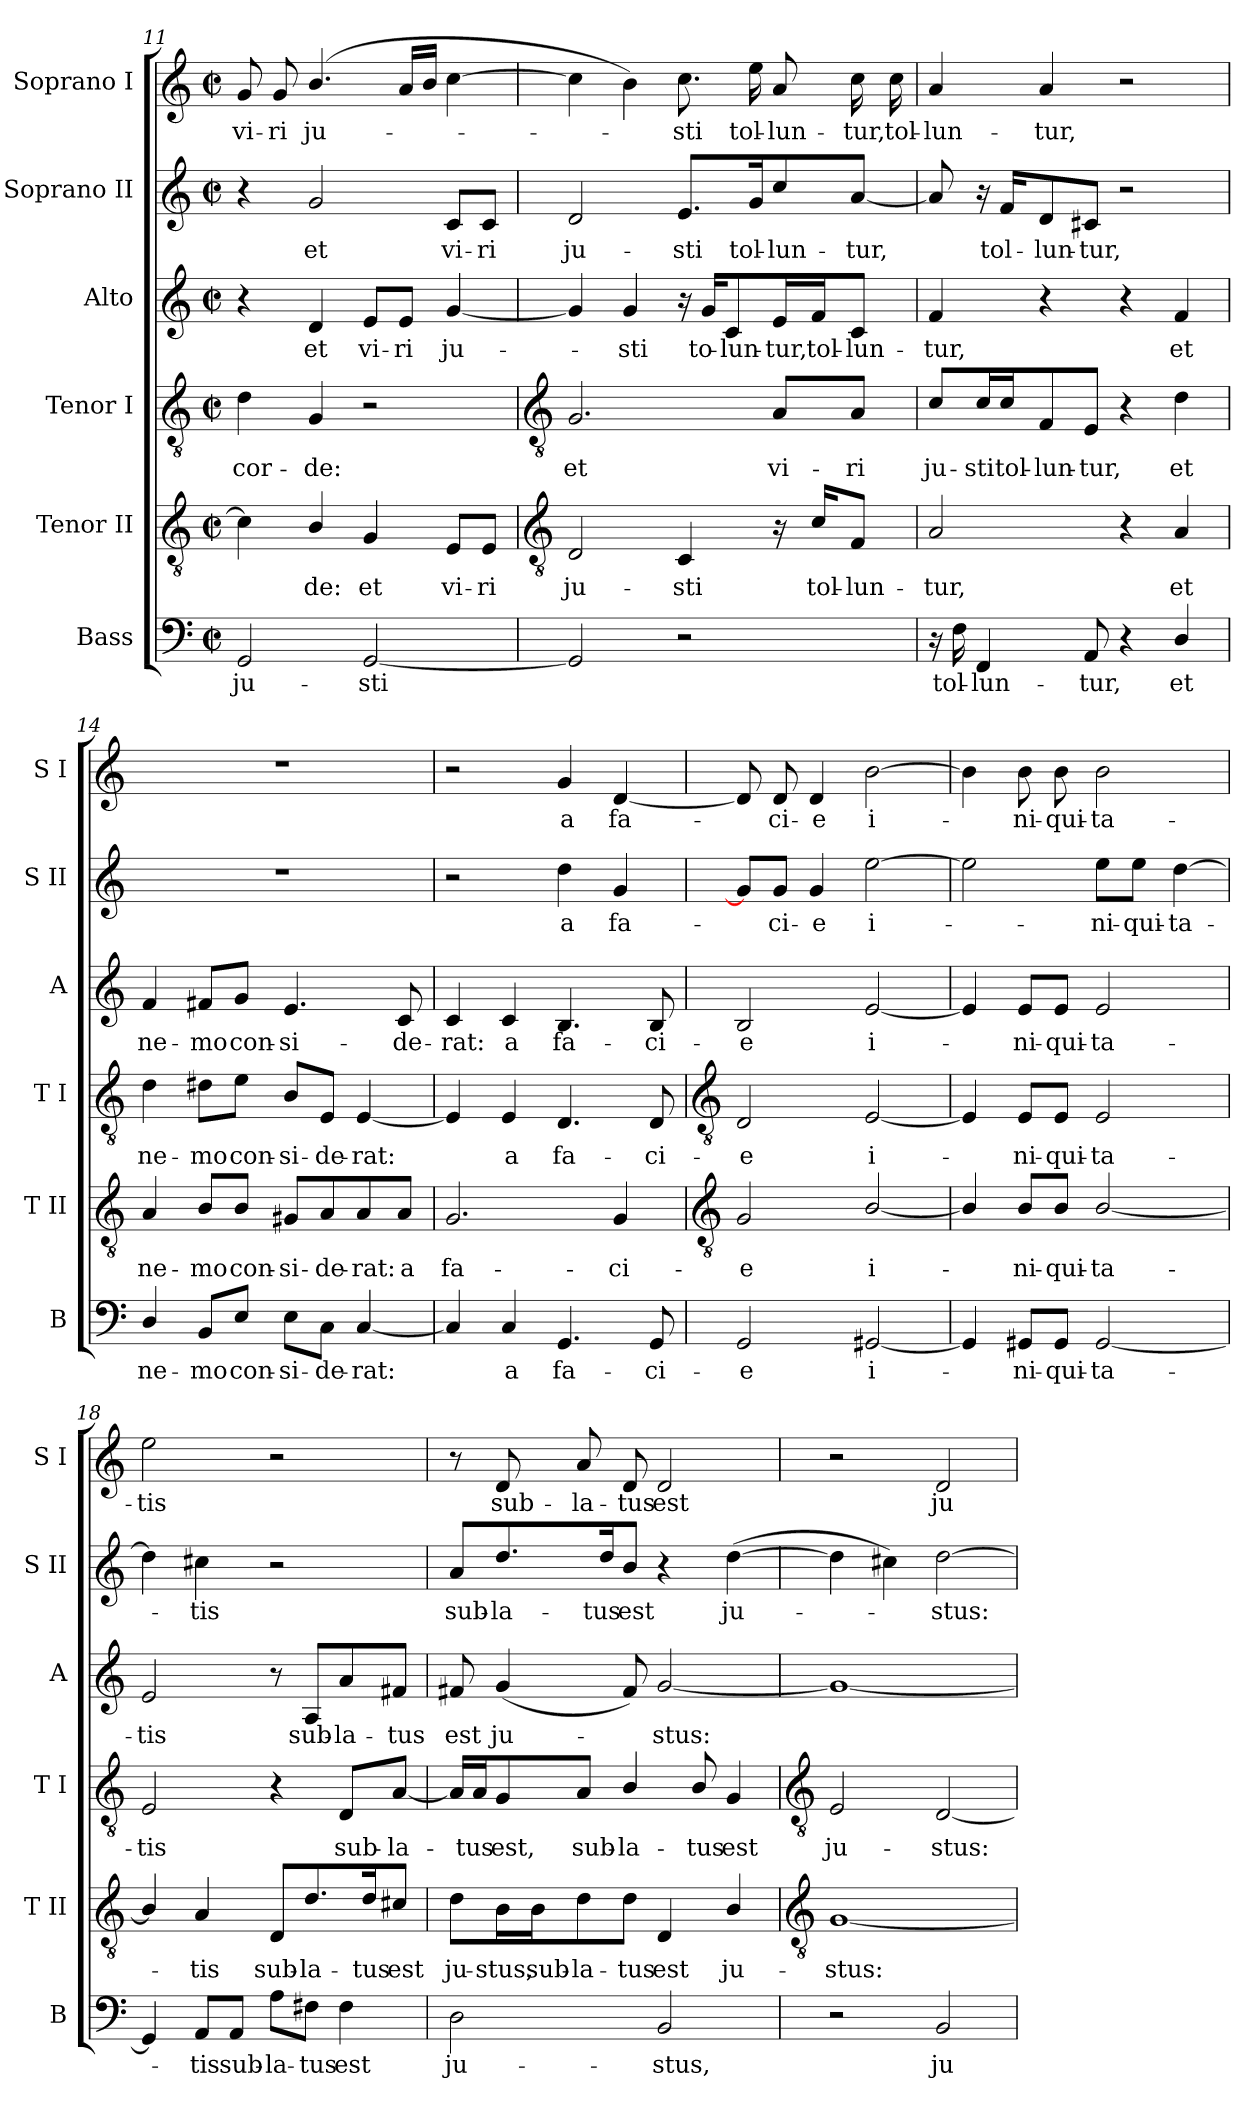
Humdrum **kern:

**kern	**text	**kern	**text	**kern	**text	**kern	**text	**kern	**text	**kern	**text
*part6	*part6	*part5	*part5	*part4	*part4	*part3	*part3	*part2	*part2	*part1	*part1
*staff6	*staff6	*staff5	*staff5	*staff4	*staff4	*staff3	*staff3	*staff2	*staff2	*staff1	*staff1
*I"Bass	*	*I"Tenor II	*	*I"Tenor I	*	*I"Alto	*	*I"Soprano II	*	*I"Soprano I	*
*I'B	*	*I'T II	*	*I'T I	*	*I'A	*	*I'S II	*	*I'S I	*
*clefF4	*	*clefGv2	*	*clefGv2	*	*clefG2	*	*clefG2	*	*clefG2	*
*k[]	*	*k[]	*	*k[]	*	*k[]	*	*k[]	*	*k[]	*
*C:	*	*C:	*	*C:	*	*C:	*	*C:	*	*C:	*
*M2/2	*	*M2/2	*	*M2/2	*	*M2/2	*	*M2/2	*	*M2/2	*
*met(c|)	*	*met(c|)	*	*met(c|)	*	*met(c|)	*	*met(c|)	*	*met(c|)	*
=11	=11	=11	=11	=11	=11	=11	=11	=11	=11	=11	=11
!	!LO:LY:b	!	!	!	!LO:LY:b	!	!	!	!	!	!LO:LY:b
2GG	ju-	4c]	.	4d	cor-	4r	.	4r	.	8g	vi-
!	!	!	!	!	!	!	!	!	!	!	!LO:LY:b
.	.	.	.	.	.	.	.	.	.	8g	-ri
!	!	!	!LO:LY:b	!	!LO:LY:b	!	!LO:LY:b	!	!LO:LY:b	!	!LO:LY:b
.	.	4B/	de:	4G	-de:	4d	et	2g	et	(>4.b/	ju-
!	!LO:LY:b	!	!LO:LY:b	!	!	!	!LO:LY:b	!	!	!	!
[2GG	-sti	4G	et	2r	.	8e/L	vi-	.	.	.	.
!	!	!	!	!	!	!	!LO:LY:b	!	!	!	!
.	.	.	.	.	.	8e/J	-ri	.	.	16aLL	.
.	.	.	.	.	.	.	.	.	.	16bJJ	.
!	!	!	!LO:LY:b	!	!	!	!LO:LY:b	!	!LO:LY:b	!	!
.	.	8E/L	vi-	.	.	[4g	ju-	8c/L	vi-	[4cc	.
!	!	!	!LO:LY:b	!	!	!	!	!	!LO:LY:b	!	!
.	.	8E/J	-ri	.	.	.	.	8c/J	-ri	.	.
!!LO:LB:g=z
=12	=12	=12	=12	=12	=12	=12	=12	=12	=12	=12	=12
*	*	*clefGv2	*	*clefGv2	*	*	*	*	*	*	*
!	!	!	!LO:LY:b	!	!LO:LY:b	!	!	!	!LO:LY:b	!	!
2GG]	.	2D	ju-	2.G	et	4g]	.	2d	ju-	4cc]	.
!	!	!	!	!	!	!	!LO:LY:b	!	!	!	!
.	.	.	.	.	.	4g	sti	.	.	4b)	.
!	!	!	!LO:LY:b	!	!	!	!	!	!LO:LY:b	!	!LO:LY:b
2r	.	4C	-sti	.	.	16r	.	8.e/L	-sti	8.cc	sti
!	!	!	!	!	!	!	!LO:LY:b	!	!	!	!
.	.	.	.	.	.	16g/KL	to-	.	.	.	.
!	!	!	!	!	!	!	!LO:LY:b	!	!	!	!
.	.	.	.	.	.	8c/	-lun-	.	.	.	.
!	!	!	!	!	!	!	!	!	!LO:LY:b	!	!LO:LY:b
.	.	.	.	.	.	.	.	16g/K	tol-	16ee	tol-
!	!	!	!	!	!LO:LY:b	!	!LO:LY:b	!	!LO:LY:b	!	!LO:LY:b
.	.	16r	.	8A/L	vi-	16e/L	-tur,	8cc/	-lun-	8a	-lun-
!	!	!	!LO:LY:b	!	!	!	!LO:LY:b	!	!	!	!
.	.	16c/KL	tol-	.	.	16f/J	tol-	.	.	.	.
!	!	!	!LO:LY:b	!	!LO:LY:b	!	!LO:LY:b	!	!LO:LY:b	!	!LO:LY:b
.	.	8F/J	-lun-	8A/J	-ri	8c/J	-lun-	[8a/J	-tur,	16cc	-tur,
!	!	!	!	!	!	!	!	!	!	!	!LO:LY:b
.	.	.	.	.	.	.	.	.	.	16cc	tol-
=13	=13	=13	=13	=13	=13	=13	=13	=13	=13	=13	=13
!	!	!	!LO:LY:b	!	!LO:LY:b	!	!LO:LY:b	!	!	!	!LO:LY:b
16r	.	2A	-tur,	8c/L	ju-	4f	-tur,	8a]	.	4a	-lun-
!	!LO:LY:b	!	!	!	!	!	!	!	!	!	!
16F	tol-	.	.	.	.	.	.	.	.	.	.
!	!LO:LY:b	!	!	!	!LO:LY:b	!	!	!	!	!	!
4FF	-lun-	.	.	16c/L	-sti	.	.	16r	.	.	.
!	!	!	!	!	!LO:LY:b	!	!	!	!LO:LY:b	!	!
.	.	.	.	16c/J	tol-	.	.	16f/KL	tol-	.	.
!	!	!	!	!	!LO:LY:b	!	!	!	!LO:LY:b	!	!LO:LY:b
.	.	.	.	8F/	-lun-	4r	.	8d/	-lun-	4a	-tur,
!	!LO:LY:b	!	!	!	!LO:LY:b	!	!	!	!LO:LY:b	!	!
8AA	-tur,	.	.	8E/J	-tur,	.	.	8c#X/J	-tur,	.	.
4r	.	4r	.	4r	.	4r	.	2r	.	2r	.
!	!LO:LY:b	!	!LO:LY:b	!	!LO:LY:b	!	!LO:LY:b	!	!	!	!
4D/	et	4A	et	4d	et	4f	et	.	.	.	.
=14	=14	=14	=14	=14	=14	=14	=14	=14	=14	=14	=14
!	!LO:LY:b	!	!LO:LY:b	!	!LO:LY:b	!	!LO:LY:b	!	!	!	!
4D/	ne-	4A	ne-	4d	ne-	4f	ne-	1r	.	1r	.
!	!LO:LY:b	!	!LO:LY:b	!	!LO:LY:b	!	!LO:LY:b	!	!	!	!
8BB/L	-mo	8B/L	-mo	8d#X\L	-mo	8f#X/L	-mo	.	.	.	.
!	!LO:LY:b	!	!LO:LY:b	!	!LO:LY:b	!	!LO:LY:b	!	!	!	!
8E/J	con-	8B/J	con-	8e\J	con-	8g/J	con-	.	.	.	.
!	!LO:LY:b	!	!LO:LY:b	!	!LO:LY:b	!	!LO:LY:b	!	!	!	!
8E\L	-si-	8G#X/L	-si-	8B/L	-si-	4.e	-si-	.	.	.	.
!	!LO:LY:b	!	!LO:LY:b	!	!LO:LY:b	!	!	!	!	!	!
8C\J	-de-	8A/	-de-	8E/J	-de-	.	.	.	.	.	.
!	!LO:LY:b	!	!LO:LY:b	!	!LO:LY:b	!	!	!	!	!	!
[4C	-rat:	8A/	-rat:	[4E	-rat:	.	.	.	.	.	.
!	!	!	!LO:LY:b	!	!	!	!LO:LY:b	!	!	!	!
.	.	8A/J	a	.	.	8c	-de-	.	.	.	.
=15	=15	=15	=15	=15	=15	=15	=15	=15	=15	=15	=15
!	!	!	!LO:LY:b	!	!	!	!LO:LY:b	!	!	!	!
4C]	.	2.G	fa-	4E]	.	4c	-rat:	2r	.	2r	.
!	!LO:LY:b	!	!	!	!LO:LY:b	!	!LO:LY:b	!	!	!	!
4C	a	.	.	4E	a	4c	a	.	.	.	.
!	!LO:LY:b	!	!	!	!LO:LY:b	!	!LO:LY:b	!	!LO:LY:b	!	!LO:LY:b
4.GG	fa-	.	.	4.D	fa-	4.B	fa-	4dd	a	4g	a
!	!	!	!LO:LY:b	!	!	!	!	!	!LO:LY:b	!	!LO:LY:b
.	.	4G	-ci-	.	.	.	.	4g	fa-	[4d	fa-
!	!LO:LY:b	!	!	!	!LO:LY:b	!	!LO:LY:b	!	!	!	!
8GG	-ci-	.	.	8D	-ci-	8B	-ci-	.	.	.	.
!!LO:LB:g=z
=16	=16	=16	=16	=16	=16	=16	=16	=16	=16	=16	=16
*	*	*clefGv2	*	*clefGv2	*	*	*	*	*	*	*
!	!LO:LY:b	!	!LO:LY:b	!	!LO:LY:b	!	!LO:LY:b	!	!	!	!
2GG	-e	2G	-e	2D	-e	2B	-e	8g/L]	.	8d]	.
!	!	!	!	!	!	!	!	!	!LO:LY:b	!	!LO:LY:b
.	.	.	.	.	.	.	.	8g/J	ci-	8d	ci-
!	!	!	!	!	!	!	!	!	!LO:LY:b	!	!LO:LY:b
.	.	.	.	.	.	.	.	4g	-e	4d	-e
!	!LO:LY:b	!	!LO:LY:b	!	!LO:LY:b	!	!LO:LY:b	!	!LO:LY:b	!	!LO:LY:b
[2GG#X	i-	[2B/	i-	[2E	i-	[2e	i-	[2ee	i-	[2b	i-
=17	=17	=17	=17	=17	=17	=17	=17	=17	=17	=17	=17
4GG#]	.	4B/]	.	4E]	.	4e]	.	2ee]	.	4b]	.
!	!LO:LY:b	!	!LO:LY:b	!	!LO:LY:b	!	!LO:LY:b	!	!	!	!LO:LY:b
8GG#/L	ni-	8B/L	ni-	8E/L	ni-	8e/L	ni-	.	.	8b	ni-
!	!LO:LY:b	!	!LO:LY:b	!	!LO:LY:b	!	!LO:LY:b	!	!	!	!LO:LY:b
8GG#/J	-qui-	8B/J	-qui-	8E/J	-qui-	8e/J	-qui-	.	.	8b	-qui-
!	!LO:LY:b	!	!LO:LY:b	!	!LO:LY:b	!	!LO:LY:b	!	!LO:LY:b	!	!LO:LY:b
[2GG#	-ta-	[2B/	-ta-	2E	-ta-	2e	-ta-	8ee\L	ni-	2b	-ta-
!	!	!	!	!	!	!	!	!	!LO:LY:b	!	!
.	.	.	.	.	.	.	.	8ee\J	-qui-	.	.
!	!	!	!	!	!	!	!	!	!LO:LY:b	!	!
.	.	.	.	.	.	.	.	[4dd	-ta-	.	.
=18	=18	=18	=18	=18	=18	=18	=18	=18	=18	=18	=18
!	!	!	!	!	!LO:LY:b	!	!LO:LY:b	!	!	!	!LO:LY:b
4GG#]	.	4B/]	.	2E	-tis	2e	-tis	4dd]	.	2ee	-tis
!	!LO:LY:b	!	!LO:LY:b	!	!	!	!	!	!LO:LY:b	!	!
8AA/L	tis	4A	tis	.	.	.	.	4cc#X	tis	.	.
!	!LO:LY:b	!	!	!	!	!	!	!	!	!	!
8AA/J	sub-	.	.	.	.	.	.	.	.	.	.
!	!LO:LY:b	!	!LO:LY:b	!	!	!	!	!	!	!	!
8A\L	-la-	8D/L	sub-	4r	.	8r	.	2r	.	2r	.
!	!LO:LY:b	!	!LO:LY:b	!	!	!	!LO:LY:b	!	!	!	!
8F#X\J	-tus	8.d/	-la-	.	.	8A/L	sub-	.	.	.	.
!	!LO:LY:b	!	!	!	!LO:LY:b	!	!LO:LY:b	!	!	!	!
4F#	est	.	.	8D/L	sub-	8a/	-la-	.	.	.	.
!	!	!	!LO:LY:b	!	!	!	!	!	!	!	!
.	.	16d/K	-tus	.	.	.	.	.	.	.	.
!	!	!	!LO:LY:b	!	!LO:LY:b	!	!LO:LY:b	!	!	!	!
.	.	8c#X/J	est	[8A/J	-la-	8f#X/J	-tus	.	.	.	.
=19	=19	=19	=19	=19	=19	=19	=19	=19	=19	=19	=19
!	!LO:LY:b	!	!LO:LY:b	!	!	!	!LO:LY:b	!	!LO:LY:b	!	!
2D	ju-	8d\L	ju-	16A/LL]	.	8f#X	est	8a/L	sub-	8r	.
!	!	!	!	!	!LO:LY:b	!	!	!	!	!	!
.	.	.	.	16A/J	tus	.	.	.	.	.	.
!	!	!	!LO:LY:b	!	!LO:LY:b	!	!LO:LY:b	!	!LO:LY:b	!	!LO:LY:b
.	.	16B\L	-stus,	8G/	est,	(>4g	ju-	8.dd/	-la-	8d	sub-
!	!	!	!LO:LY:b	!	!	!	!	!	!	!	!
.	.	16B\J	sub-	.	.	.	.	.	.	.	.
!	!	!	!LO:LY:b	!	!LO:LY:b	!	!	!	!	!	!LO:LY:b
.	.	8d\	-la-	8A/J	sub-	.	.	.	.	8a	-la-
!	!	!	!	!	!	!	!	!	!LO:LY:b	!	!
.	.	.	.	.	.	.	.	16dd/K	-tus	.	.
!	!	!	!LO:LY:b	!	!LO:LY:b	!	!	!	!LO:LY:b	!	!LO:LY:b
.	.	8d\J	-tus	4B/	-la-	8f#)	.	8b/J	est	8d	-tus
!	!LO:LY:b	!	!LO:LY:b	!	!	!	!LO:LY:b	!	!	!	!LO:LY:b
2BB	-stus,	4D	est	.	.	[2g	stus:	4r	.	2d	est
!	!	!	!	!	!LO:LY:b	!	!	!	!	!	!
.	.	.	.	8B/	-tus	.	.	.	.	.	.
!	!	!	!LO:LY:b	!	!LO:LY:b	!	!	!	!LO:LY:b	!	!
.	.	4B/	ju-	4G	est	.	.	(>[4dd	ju-	.	.
!!LO:LB:g=z
=20	=20	=20	=20	=20	=20	=20	=20	=20	=20	=20	=20
*	*	*clefGv2	*	*clefGv2	*	*	*	*	*	*	*
!	!	!	!LO:LY:b	!	!LO:LY:b	!	!	!	!	!	!
2r	.	[1G	-stus:	2E	ju-	1g_	.	4dd]	.	2r	.
.	.	.	.	.	.	.	.	4cc#X)	.	.	.
!	!LO:LY:b	!	!	!	!LO:LY:b	!	!	!	!LO:LY:b	!	!LO:LY:b
2BB	ju-	.	.	[2D	-stus:	.	.	[2dd	stus:	2d	ju-
=	=	=	=	=	=	=	=	=	=	=	=
*-	*-	*-	*-	*-	*-	*-	*-	*-	*-	*-	*-
